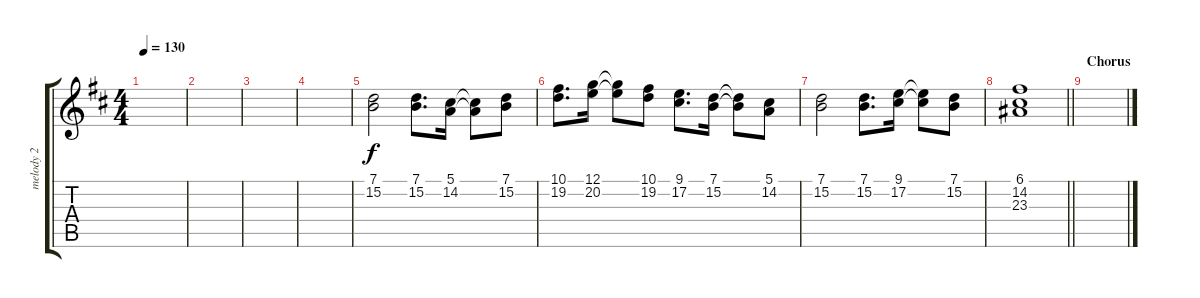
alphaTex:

\track ("melody 2" "melody 2") {instrument stringensemble1}
\staff {score tabs}
\tuning (E4 B3 G3 D3 A2 E2) {hide}
\ts (4 4)
\tempo 130
\clef g2
\ks bminor
|
|
|
|
(7.1 15.2).2 (7.1 15.2).8{d} (5.1 14.2).16 (5.1{t} 14.2{t}).8 (7.1 15.2).8 |
(10.1 19.2).8{d} (12.1 20.2).16 (12.1{t} 20.2{t}).8 (10.1 19.2).8 (9.1 17.2).8{d} (7.1 15.2).16 (7.1{t} 15.2{t}).8 (5.1 14.2).8 |
(7.1 15.2).2 (7.1 15.2).8{d} (9.1 17.2).16 (9.1{t} 17.2{t}).8 (7.1 15.2).8 |
\barLineRight lightlight
(6.1 14.2 23.3).1 |
\section ("" "Chorus")
